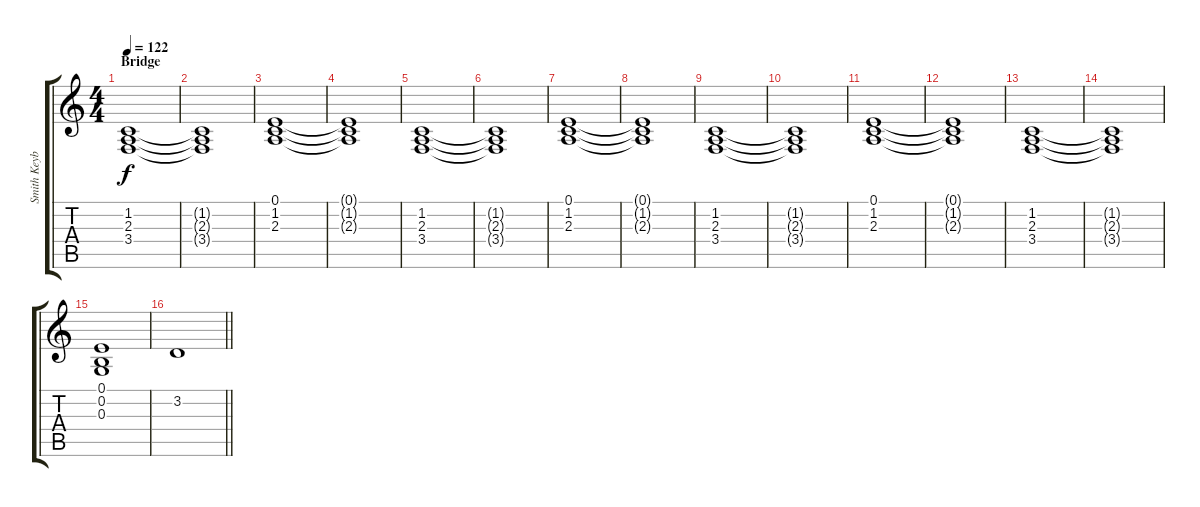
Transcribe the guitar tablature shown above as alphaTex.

\track ("Smith Keyboard" "Smith Keyb") {instrument synthstrings1}
\staff {score tabs}
\tuning (E4 B3 G3 D3 A2 E2) {hide}
\ts (4 4)
\section ("" "Bridge")
\tempo 122
\clef g2
\ks c
(1.2 2.3 3.4).1{dy f} |
(1.2{t} 2.3{t} 3.4{t}).1 |
(0.1 1.2 2.3).1 |
(0.1{t} 1.2{t} 2.3{t}).1 |
(1.2 2.3 3.4).1 |
(1.2{t} 2.3{t} 3.4{t}).1 |
(0.1 1.2 2.3).1 |
(0.1{t} 1.2{t} 2.3{t}).1 |
(1.2 2.3 3.4).1 |
(1.2{t} 2.3{t} 3.4{t}).1 |
(0.1 1.2 2.3).1 |
(0.1{t} 1.2{t} 2.3{t}).1 |
(1.2 2.3 3.4).1 |
(1.2{t} 2.3{t} 3.4{t}).1 |
(0.1 0.2 0.3).1 |
\barLineRight lightlight
3.2.1
